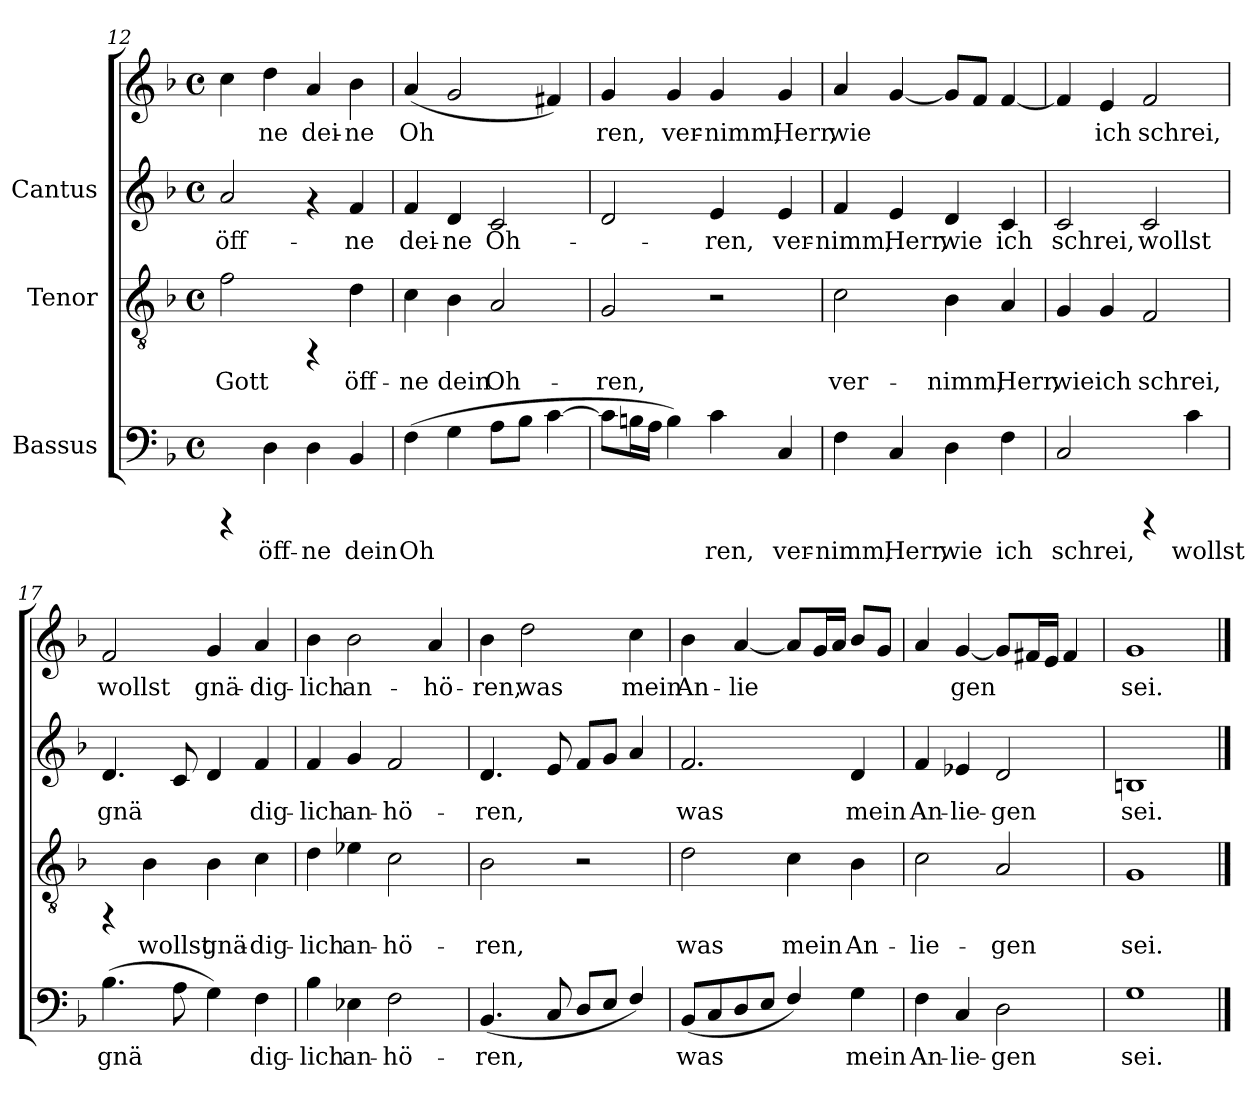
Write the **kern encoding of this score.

**kern	**text	**kern	**text	**kern	**text	**kern	**text
*part3	*part3	*part2	*part2	*part1	*part1	*part1	*part1
*staff4	*staff4	*staff3	*staff3	*staff2	*staff2	*staff1	*staff1
*I"Bassus	*	*I"Tenor	*	*I"Cantus	*	*	*
*clefF4	*	*clefGv2	*	*clefG2	*	*clefG2	*
*k[b-]	*	*k[b-]	*	*k[b-]	*	*k[b-]	*
*F:	*	*F:	*	*F:	*	*F:	*
*M4/4	*	*M4/4	*	*M4/4	*	*M4/4	*
*met(c)	*	*met(c)	*	*met(c)	*	*met(c)	*
=12	=12	=12	=12	=12	=12	=12	=12
!	!	!	!LO:LY:b:cj	!	!LO:LY:b:cj	!	!LO:LY:b:cj
4rCCC	.	2f\	Gott	2a/	öff-	4cc\	.
!	!LO:LY:b:cj	!	!	!	!	!	!LO:LY:b:cj
4D\	öff-	.	.	.	.	4dd\	ne
!	!LO:LY:b:cj	!	!	!	!	!	!LO:LY:b:cj
4D\	-ne	4rFF	.	4rf	.	4a/	dei-
!	!LO:LY:b:cj	!	!LO:LY:b:cj	!	!LO:LY:b:cj	!	!LO:LY:b:cj
4BB-/	dein	4d\	öff-	4f/	-ne	4b-\	-ne
=13	=13	=13	=13	=13	=13	=13	=13
!	!LO:LY:b:cj	!	!LO:LY:b:cj	!	!LO:LY:b:cj	!	!LO:LY:b:cj
(>4F\	Oh-	4c\	-ne	4f/	-dei-	(<4a/	Oh-
!	!LO:LY:b:cj	!	!LO:LY:b:cj	!	!LO:LY:b:cj	!	!LO:LY:b:cj
4G\	--	4B-\	dein	4d/	-ne	2g/	--
!	!LO:LY:b:cj	!	!LO:LY:b:cj	!	!LO:LY:b:cj	!	!
8A\L	--	2A/	Oh-	2c/	Oh-	.	.
!	!LO:LY:b:cj	!	!	!	!	!	!
8B-\J	--	.	.	.	.	.	.
!	!LO:LY:b:cj	!	!	!	!	!	!LO:LY:b:cj
[>4c\	--	.	.	.	.	4f#X/)	--
!!LO:PB:g=z
=14	=14	=14	=14	=14	=14	=14	=14
!	!LO:LY:b:cj	!	!LO:LY:b:cj	!	!LO:LY:b:cj	!	!LO:LY:b:cj
8c\L]	-	2G/	-ren,	2d/	.	4g/	-ren,
!	!LO:LY:b:cj	!	!	!	!	!	!
16Bn\	.	.	.	.	.	.	.
!	!LO:LY:b:cj	!	!	!	!	!	!
16A\J	.	.	.	.	.	.	.
!	!LO:LY:b:cj	!	!	!	!	!	!LO:LY:b:cj
4B\)	.	.	.	.	.	4g/	ver-
!	!LO:LY:b:cj	!	!	!	!LO:LY:b:cj	!	!LO:LY:b:cj
4c\	ren,	2r	.	4e/	ren,	4g/	-nimm,
!	!LO:LY:b:cj	!	!	!	!LO:LY:b:cj	!	!LO:LY:b:cj
4C/	ver-	.	.	4e/	ver-	4g/	Herr,
=15	=15	=15	=15	=15	=15	=15	=15
!	!LO:LY:b:cj	!	!LO:LY:b:cj	!	!LO:LY:b:cj	!	!LO:LY:b:cj
4F\	-nimm,	2c\	ver-	4f/	nimm,	4a/	-wie
!	!LO:LY:b:cj	!	!	!	!LO:LY:b:cj	!	!LO:LY:b:cj
4C/	Herr,	.	.	4e/	Herr,	[<4g/	.
!	!LO:LY:b:cj	!	!LO:LY:b:cj	!	!LO:LY:b:cj	!	!LO:LY:b:cj
4D\	wie	4B-\	-nimm,	4d/	wie	8g/L]	.
!	!	!	!	!	!	!	!LO:LY:b:cj
.	.	.	.	.	.	8f/J	.
!	!LO:LY:b:cj	!	!LO:LY:b:cj	!	!LO:LY:b:cj	!	!LO:LY:b:cj
4F\	ich	4A/	Herr,	4c/	ich	[<4f/	.
=16	=16	=16	=16	=16	=16	=16	=16
!	!LO:LY:b:cj	!	!LO:LY:b:cj	!	!LO:LY:b:cj	!	!LO:LY:b:cj
2C/	schrei,	4G/	wie	2c/	schrei,	4f/]	.
!	!	!	!LO:LY:b:cj	!	!	!	!LO:LY:b:cj
.	.	4G/	ich	.	.	4e/	ich
!	!	!	!LO:LY:b:cj	!	!LO:LY:b:cj	!	!LO:LY:b:cj
4rCCC	.	2F/	schrei,	2c/	wollst	2f/	schrei,
!	!LO:LY:b:cj	!	!	!	!	!	!
4c\	wollst	.	.	.	.	.	.
=17	=17	=17	=17	=17	=17	=17	=17
!	!LO:LY:b:cj	!	!	!	!LO:LY:b:cj	!	!LO:LY:b:cj
(>4.B-\	gnä-	4rFF	.	4.d/	-gnä-	2f/	wollst
!	!	!	!LO:LY:b:cj	!	!	!	!
.	.	4B-\	wollst	.	.	.	.
!	!LO:LY:b:cj	!	!	!	!LO:LY:b:cj	!	!
8A\	-	.	.	8c/	-	.	.
!	!LO:LY:b:cj	!	!LO:LY:b:cj	!	!LO:LY:b:cj	!	!LO:LY:b:cj
4G\)	.	4B-\	gnä-	4d/	.	4g/	gnä-
!	!LO:LY:b:cj	!	!LO:LY:b:cj	!	!LO:LY:b:cj	!	!LO:LY:b:cj
4F\	dig-	4c\	-dig-	4f/	dig-	4a/	-dig-
!!LO:LB:g=z
=18	=18	=18	=18	=18	=18	=18	=18
!	!LO:LY:b:cj	!	!LO:LY:b:cj	!	!LO:LY:b:cj	!	!LO:LY:b:cj
4B-\	-lich	4d\	-lich	4f/	-lich	4b-\	-lich
!	!LO:LY:b:cj	!	!LO:LY:b:cj	!	!LO:LY:b:cj	!	!LO:LY:b:cj
4E-X\	an-	4e-X\	an-	4g/	an-	2b-\	an-
!	!LO:LY:b:cj	!	!LO:LY:b:cj	!	!LO:LY:b:cj	!	!
2F\	-hö-	2c\	-hö-	2f/	-hö-	.	.
!	!	!	!	!	!	!	!LO:LY:b:cj
.	.	.	.	.	.	4a/	-hö-
=19	=19	=19	=19	=19	=19	=19	=19
!	!LO:LY:b:cj	!	!LO:LY:b:cj	!	!LO:LY:b:cj	!	!LO:LY:b:cj
(<4.BB-/	-ren,	2B-\	-ren,	4.d/	ren,	4b-\	-ren,
!	!	!	!	!	!	!	!LO:LY:b:cj
.	.	.	.	.	.	2dd\	was
!	!LO:LY:b:cj	!	!	!	!LO:LY:b:cj	!	!
8C/	.	.	.	8e/	.	.	.
!	!LO:LY:b:cj	!	!	!	!LO:LY:b:cj	!	!
8D/L	.	2r	.	8f/L	.	.	.
!	!LO:LY:b:cj	!	!	!	!LO:LY:b:cj	!	!
8E/J	.	.	.	8g/J	.	.	.
!	!LO:LY:b:cj	!	!	!	!LO:LY:b:cj	!	!LO:LY:b:cj
4F/)	.	.	.	4a/	.	4cc\	mein
=20	=20	=20	=20	=20	=20	=20	=20
!	!LO:LY:b:cj	!	!LO:LY:b:cj	!	!LO:LY:b:cj	!	!LO:LY:b:cj
(<8BB-/L	was	2d\	was	2.f/	-was	4b-\	An-
!	!LO:LY:b:cj	!	!	!	!	!	!
8C/	.	.	.	.	.	.	.
!	!LO:LY:b:cj	!	!	!	!	!	!LO:LY:b:cj
8D/	.	.	.	.	.	[<4a/	-lie-
!	!LO:LY:b:cj	!	!	!	!	!	!
8E/J	.	.	.	.	.	.	.
!	!LO:LY:b:cj	!	!LO:LY:b:cj	!	!	!	!LO:LY:b:cj
4F/)	.	4c\	mein	.	.	8a/L]	--
!	!	!	!	!	!	!	!LO:LY:b:cj
.	.	.	.	.	.	16g/	--
!	!	!	!	!	!	!	!LO:LY:b:cj
.	.	.	.	.	.	16a/J	--
!	!LO:LY:b:cj	!	!LO:LY:b:cj	!	!LO:LY:b:cj	!	!LO:LY:b:cj
4G\	mein	4B-\	An-	4d/	mein	8b-/L	--
!	!	!	!	!	!	!	!LO:LY:b:cj
.	.	.	.	.	.	8g/J	--
=21	=21	=21	=21	=21	=21	=21	=21
!	!LO:LY:b:cj	!	!LO:LY:b:cj	!	!LO:LY:b:cj	!	!LO:LY:b:cj
4F\	An-	2c\	-lie-	4f/	An-	4a/	.
!	!LO:LY:b:cj	!	!	!	!LO:LY:b:cj	!	!LO:LY:b:cj
4C/	-lie-	.	.	4e-X/	-lie-	[<4g/	gen
!	!LO:LY:b:cj	!	!LO:LY:b:cj	!	!LO:LY:b:cj	!	!LO:LY:b:cj
2D\	-gen	2A/	-gen	2d/	-gen	8g/L]	.
!	!	!	!	!	!	!	!LO:LY:b:cj
.	.	.	.	.	.	16f#X/	.
!	!	!	!	!	!	!	!LO:LY:b:cj
.	.	.	.	.	.	16e/J	.
!	!	!	!	!	!	!	!LO:LY:b:cj
.	.	.	.	.	.	4f#/	.
=22	=22	=22	=22	=22	=22	=22	=22
!	!LO:LY:b:cj	!	!LO:LY:b:cj	!	!LO:LY:b:cj	!	!LO:LY:b:cj
1G	sei.	1G	sei.	1Bn	sei.	1g	sei.
==	==	==	==	==	==	==	==
*-	*-	*-	*-	*-	*-	*-	*-
